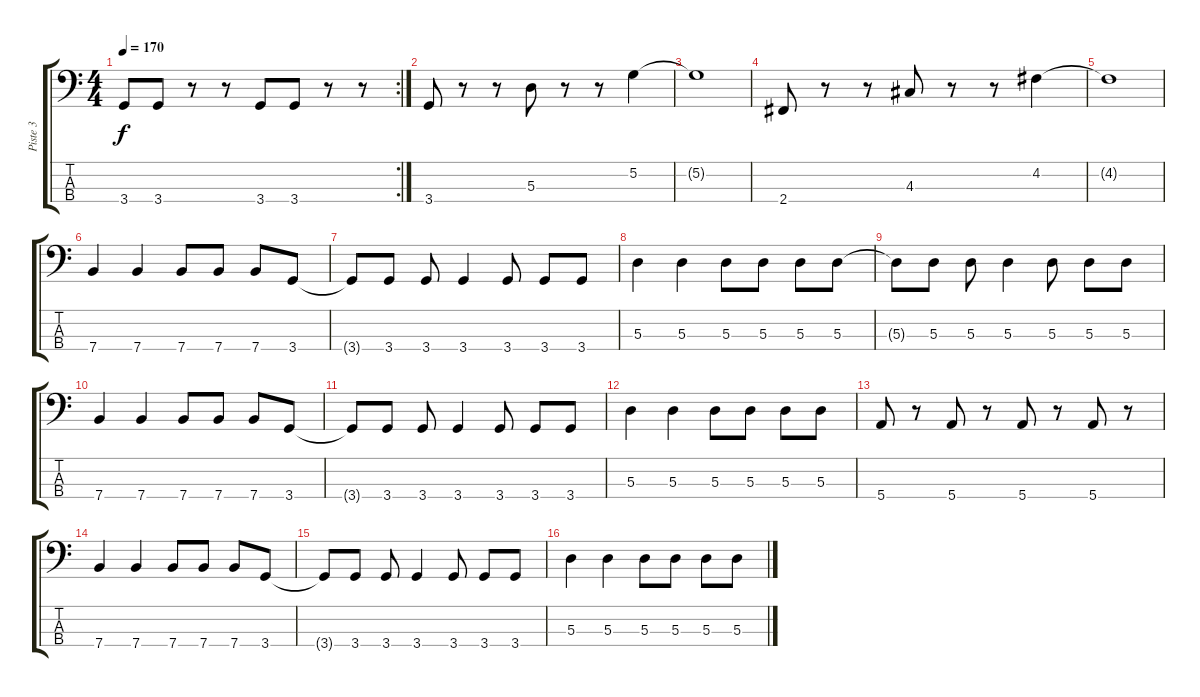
\track ("Piste 3" "Piste 3") {instrument electricbasspick}
\staff {score tabs}
\tuning (G2 D2 A1 E1) {hide}
\rc 2
\ts (4 4)
\tempo 170
\clef f4
\ks c
3.4.8{dy f} 3.4.8 r.8 r.8 3.4.8 3.4.8 r.8 r.8 |
3.4.8 r.8 r.8 5.3.8 r.8 r.8 5.2.4 |
5.2{t}.1 |
2.4.8 r.8 r.8 4.3.8 r.8 r.8 4.2.4 |
4.2{t}.1 |
7.4.4 7.4.4 7.4.8 7.4.8 7.4.8 3.4.8 |
3.4{t}.8 3.4.8 3.4.8 3.4.4 3.4.8 3.4.8 3.4.8 |
5.3.4 5.3.4 5.3.8 5.3.8 5.3.8 5.3.8 |
5.3{t}.8 5.3.8 5.3.8 5.3.4 5.3.8 5.3.8 5.3.8 |
7.4.4 7.4.4 7.4.8 7.4.8 7.4.8 3.4.8 |
3.4{t}.8 3.4.8 3.4.8 3.4.4 3.4.8 3.4.8 3.4.8 |
5.3.4 5.3.4 5.3.8 5.3.8 5.3.8 5.3.8 |
5.4.8 r.8 5.4.8 r.8 5.4.8 r.8 5.4.8 r.8 |
7.4.4 7.4.4 7.4.8 7.4.8 7.4.8 3.4.8 |
3.4{t}.8 3.4.8 3.4.8 3.4.4 3.4.8 3.4.8 3.4.8 |
5.3.4 5.3.4 5.3.8 5.3.8 5.3.8 5.3.8
